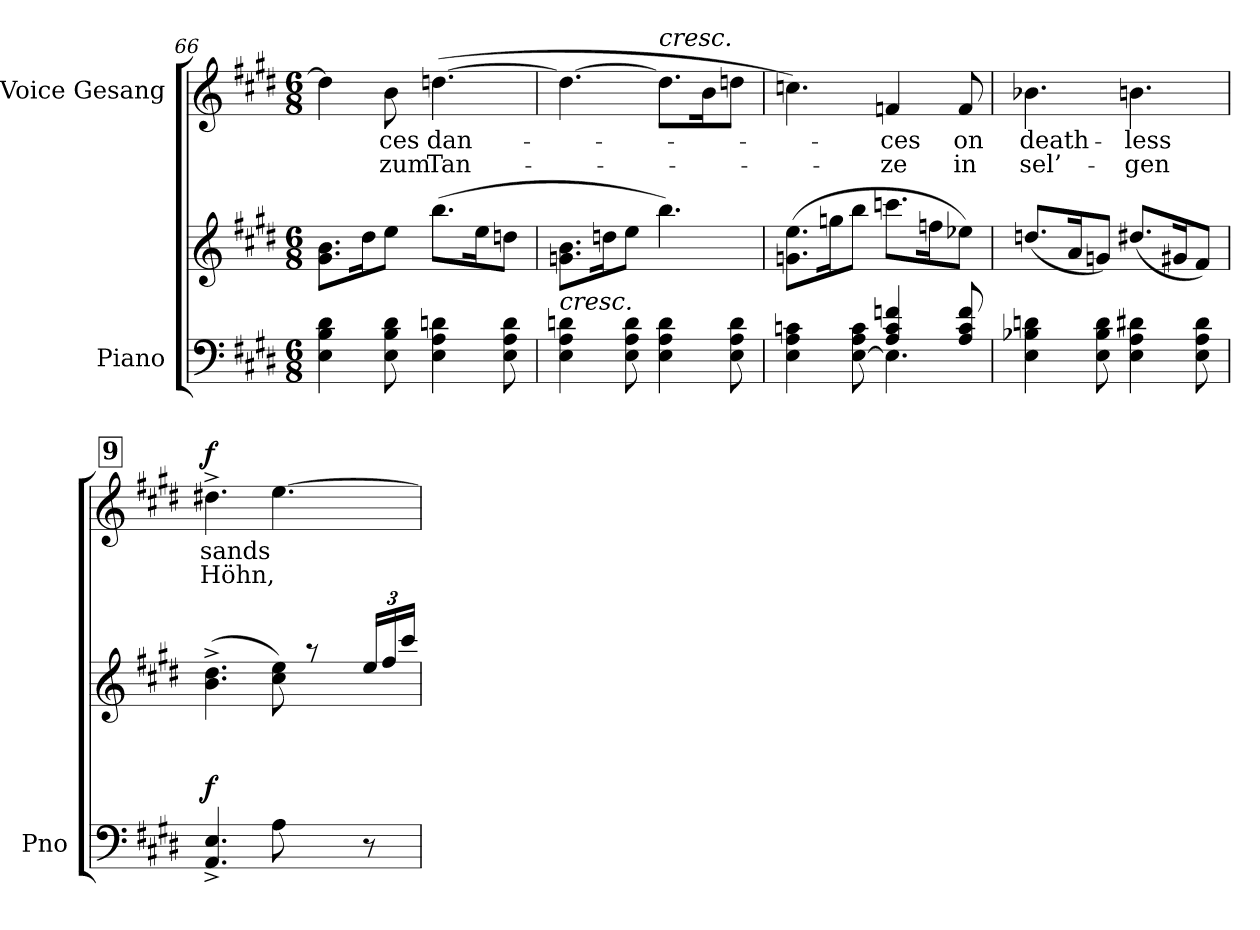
**kern	**kern	**dynam	**kern	**text	**text	**dynam
*part2	*part2	*part2	*part1	*part1	*part1	*part1
*staff3	*staff2	*staff2/3	*staff1	*staff1	*staff1	*staff1
*I"Piano	*	*	*I"Voice Gesang	*	*	*
*I'Pno	*	*	*	*	*	*
*clefF4	*clefG2	*	*clefG2	*	*	*
*k[f#c#g#d#]	*k[f#c#g#d#]	*	*k[f#c#g#d#]	*	*	*
*M6/8	*M6/8	*	*M6/8	*	*	*
=66	=66	=66	=66	=66	=66	=66
4E\ 4B\ 4d#\	8.g#\ 8.b\L	.	4dd#\]	.	.	.
.	16dd#\K	.	.	.	.	.
8E\ 8B\ 8d#\	8ee\J	.	8b\	-ces	zum	.
4E\ 4A\ 4dn\	(8.bb\L	.	([4.ddn\	dan-	Tan-	.
.	16ee\K	.	.	.	.	.
8E\ 8A\ 8d\	8ddn\J	.	.	.	.	.
=67	=67	=67	=67	=67	=67	=67
!	!LO:TX:b:i:t=cresc.	!	!	!	!	!
4E\ 4A\ 4dn\	8.gn\ 8.b\L	.	4.ddn\_	.	.	.
.	16ddn\K	.	.	.	.	.
8E\ 8A\ 8d\	8ee\J	.	.	.	.	.
!	!	!	!LO:TX:a:i:t=cresc.	!	!	!
4E\ 4A\ 4d\	4.bb\)	.	8.dd\L]	.	.	.
.	.	.	16b\K	.	.	.
8E\ 8A\ 8d\	.	.	8dd\J	.	.	.
=68	=68	=68	=68	=68	=68	=68
*^	*	*	*	*	*	*
4E\ 4A\ 4cn\	4.ryy	(8.gn\ 8.ee\L	.	4.ccn\)	.	.	.
.	.	16ggn\K	.	.	.	.	.
[8E\ 8A\ 8c\	.	8bb\J	.	.	.	.	.
4A/ 4c/ 4fn/	4.E\]	8.cccn\L	.	4fn/	-ces	-ze	.
.	.	16ffn\K	.	.	.	.	.
8A/ 8c/ 8f/	.	8ee-X\J)	.	8f/	on	in	.
*v	*v	*	*	*	*	*	*
=69	=69	=69	=69	=69	=69	=69
4E\ 4B-X\ 4dn\	(8.ddn/L	.	4.b-X\	death-	sel’-	.
.	16a/K	.	.	.	.	.
8E\ 8B-\ 8d\	8gn/J)	.	.	.	.	.
4E\ 4A\ 4d#X\	(8.dd#X/L	.	4.bn\	-less	-gen	.
.	16g#X/K	.	.	.	.	.
8E\ 8A\ 8d#\	8f#/J)	.	.	.	.	.
!!LO:REH:place=s1:a:B:fs=14:t=9
=70	=70	=70	=70	=70	=70	=70
*	*^	*	*	*	*	*
!	!	!	!LO:DY:b	!	!	!	!LO:DY:a
4.AA/^ 4.E/^	(4.b\^ 4.dd#\^	2ryy	f	4.dd#X^\	sands	Höhn,	f
8A\L	8cc#\ 8ee\)	.	.	[4.ee\	.	.	.
8ryy	8r	24e\L	.	.	.	.	.
.	.	24f#\	.	.	.	.	.
.	.	24cc#\JJ	.	.	.	.	.
8r	24ee/LL	8ryy	.	.	.	.	.
.	24ff#/	.	.	.	.	.	.
.	24ccc#/JJ	.	.	.	.	.	.
*	*v	*v	*	*	*	*	*
=	=	=	=	=	=	=
*-	*-	*-	*-	*-	*-	*-
